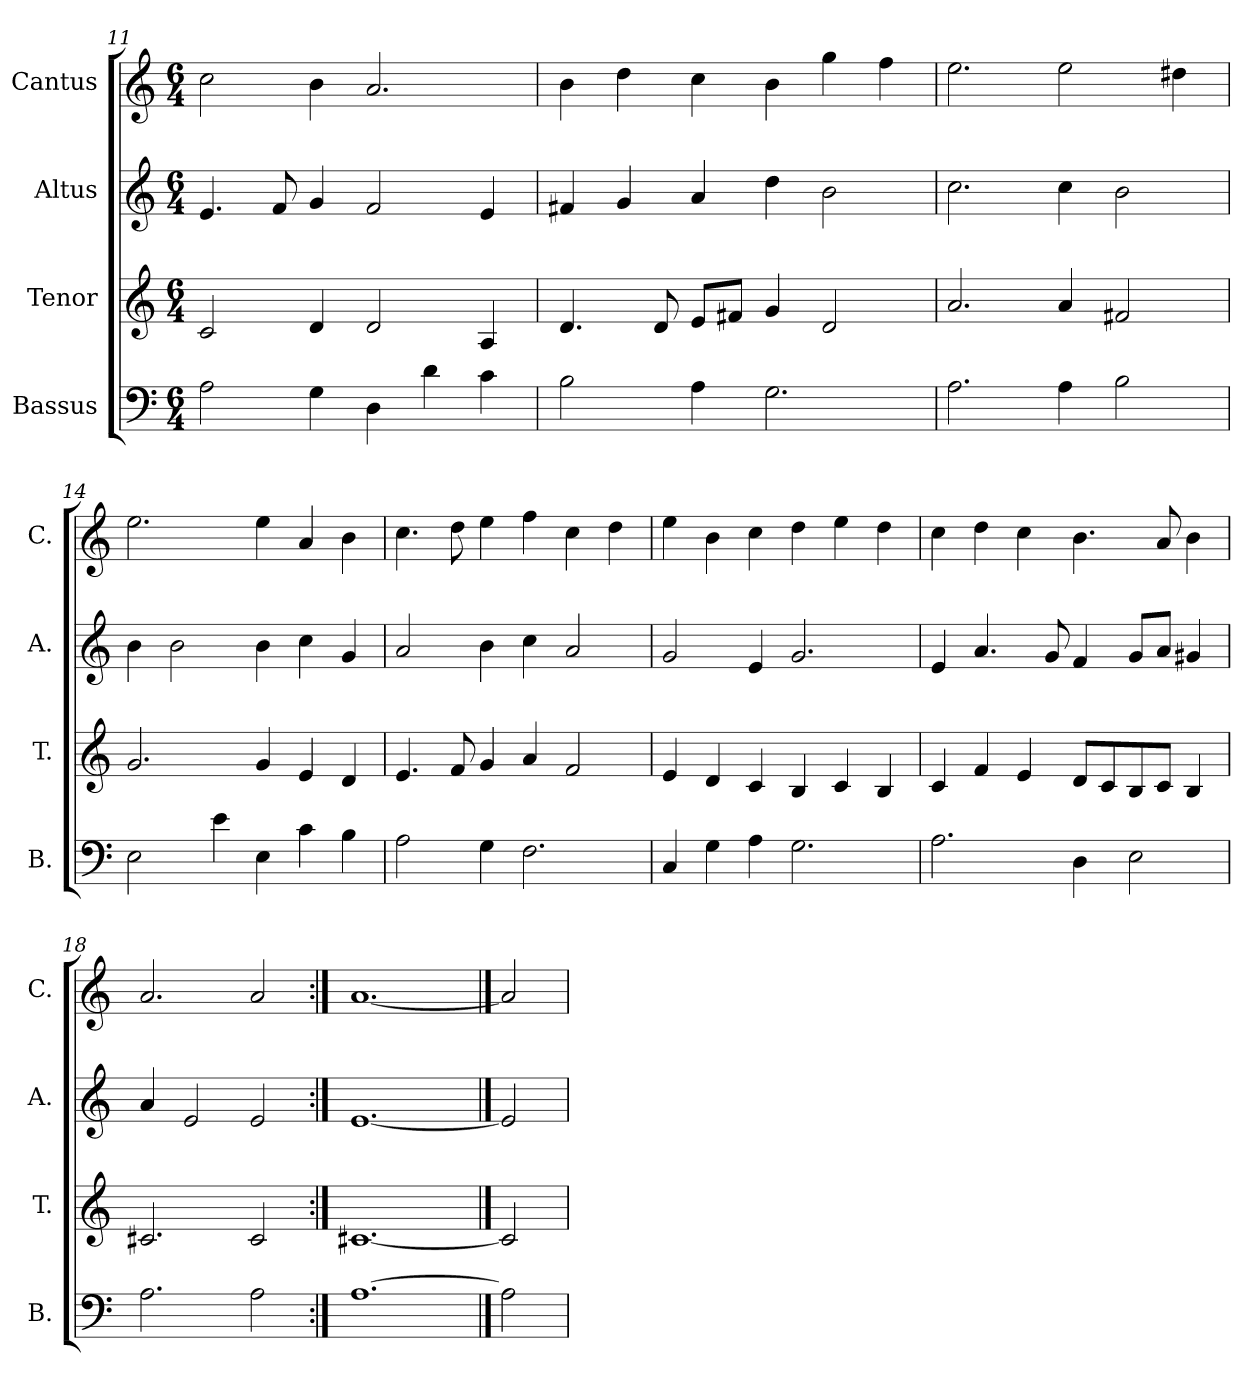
**kern	**kern	**kern	**kern
*part4	*part3	*part2	*part1
*staff4	*staff3	*staff2	*staff1
*I"Bassus	*I"Tenor	*I"Altus	*I"Cantus
*I'B.	*I'T.	*I'A.	*I'C.
*clefF4	*clefG2	*clefG2	*clefG2
*k[]	*k[]	*k[]	*k[]
*C:	*C:	*C:	*C:
*M6/4	*M6/4	*M6/4	*M6/4
=11	=11	=11	=11
2A\	2c/	4.e/	2cc\
.	.	8f/	.
4G\	4d/	4g/	4b\
4D\	2d/	2f/	2.a/
4d\	.	.	.
4c\	4A/	4e/	.
=12	=12	=12	=12
2B\	4.d/	4f#X/	4b\
.	.	4g/	4dd\
.	8d/	.	.
4A\	8e/L	4a/	4cc\
.	8f#X/J	.	.
2.G\	4g/	4dd\	4b\
.	2d/	2b\	4gg\
.	.	.	4ff\
=13	=13	=13	=13
2.A\	2.a/	2.cc\	2.ee\
4A\	4a/	4cc\	2ee\
2B\	2f#X/	2b\	.
.	.	.	4dd#X\
=14	=14	=14	=14
2E\	2.g/	4b\	2.ee\
.	.	2b\	.
4e\	.	.	.
4E\	4g/	4b\	4ee\
4c\	4e/	4cc\	4a/
4B\	4d/	4g/	4b\
!!LO:LB:g=z
=15	=15	=15	=15
2A\	4.e/	2a/	4.cc\
.	8f/	.	8dd\
4G\	4g/	4b\	4ee\
2.F\	4a/	4cc\	4ff\
.	2f/	2a/	4cc\
.	.	.	4dd\
=16	=16	=16	=16
4C/	4e/	2g/	4ee\
4G\	4d/	.	4b\
4A\	4c/	4e/	4cc\
2.G\	4B/	2.g/	4dd\
.	4c/	.	4ee\
.	4B/	.	4dd\
=17	=17	=17	=17
2.A\	4c/	4e/	4cc\
.	4f/	4.a/	4dd\
.	4e/	.	4cc\
.	.	8g/	.
4D\	8d/L	4f/	4.b\
.	8c/	.	.
2E\	8B/	8g/L	.
.	8c/J	8a/J	8a/
.	4B/	4g#X/	4b\
=18	=18	=18	=18
2.A\	2.c#X/	4a/	2.a/
.	.	2e/	.
2A\	2c#/	2e/	2a/
=19:|!	=19:|!	=19:|!	=19:|!
[1.A\	[1.c#X/	[1.e/	[1.a/
==20	==20	==20	==20
2A\]	2c#/]	2e/]	2a/]
=	=	=	=
*-	*-	*-	*-
